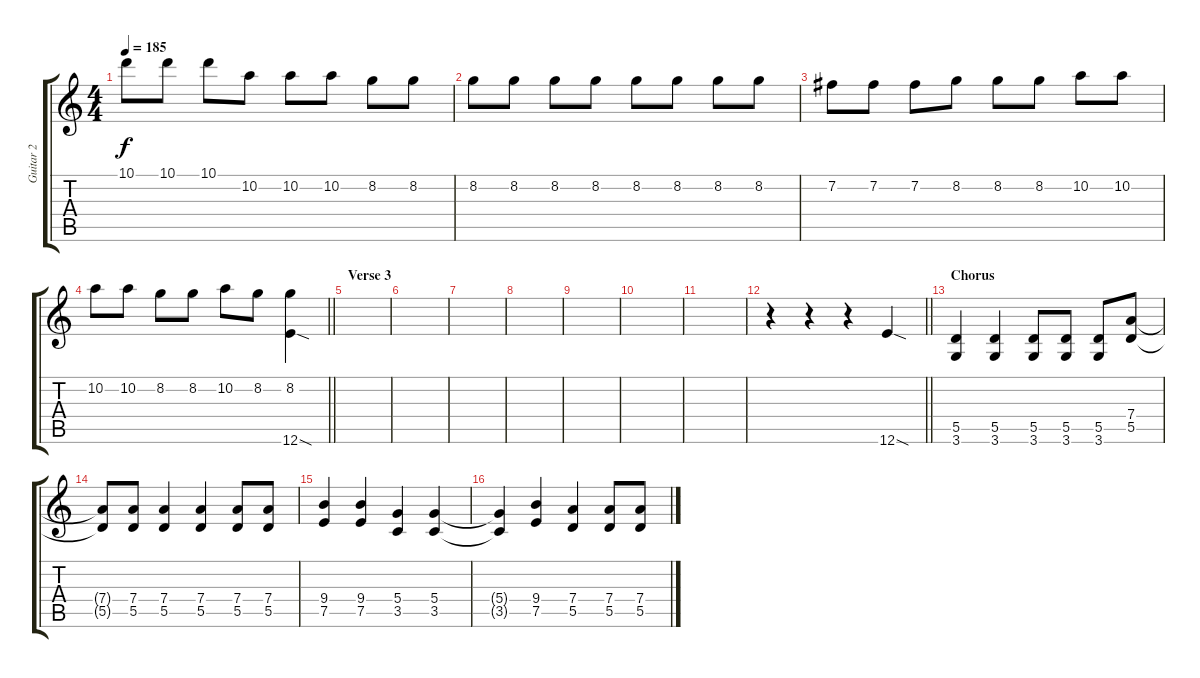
\track ("Guitar 2" "Guitar 2") {instrument overdrivenguitar}
\staff {score tabs}
\tuning (E4 B3 G3 D3 A2 E2) {hide}
\ts (4 4)
\tempo 185
\clef g2
\ks c
10.1.8{dy f} 10.1.8 10.1.8 10.2.8 10.2.8 10.2.8 8.2.8 8.2.8 |
8.2.8 8.2.8 8.2.8 8.2.8 8.2.8 8.2.8 8.2.8 8.2.8 |
7.2.8 7.2.8 7.2.8 8.2.8 8.2.8 8.2.8 10.2.8 10.2.8 |
\barLineRight lightlight
10.2.8 10.2.8 8.2.8 8.2.8 10.2.8 8.2.8 (8.2 12.6{sod}).4 |
\section ("" "Verse 3")
|
|
|
|
|
|
|
\barLineRight lightlight
r.4 r.4 r.4 12.6{sod}.4 |
\section ("" "Chorus")
(5.5 3.6).4 (5.5 3.6).4 (5.5 3.6).8 (5.5 3.6).8 (5.5 3.6).8 (7.4 5.5).8 |
(7.4{t} 5.5{t}).8 (7.4 5.5).8 (7.4 5.5).4 (7.4 5.5).4 (7.4 5.5).8 (7.4 5.5).8 |
(9.4 7.5).4 (9.4 7.5).4 (5.4 3.5).4 (5.4 3.5).4 |
(5.4{t} 3.5{t}).4 (9.4 7.5).4 (7.4 5.5).4 (7.4 5.5).8 (7.4 5.5).8
